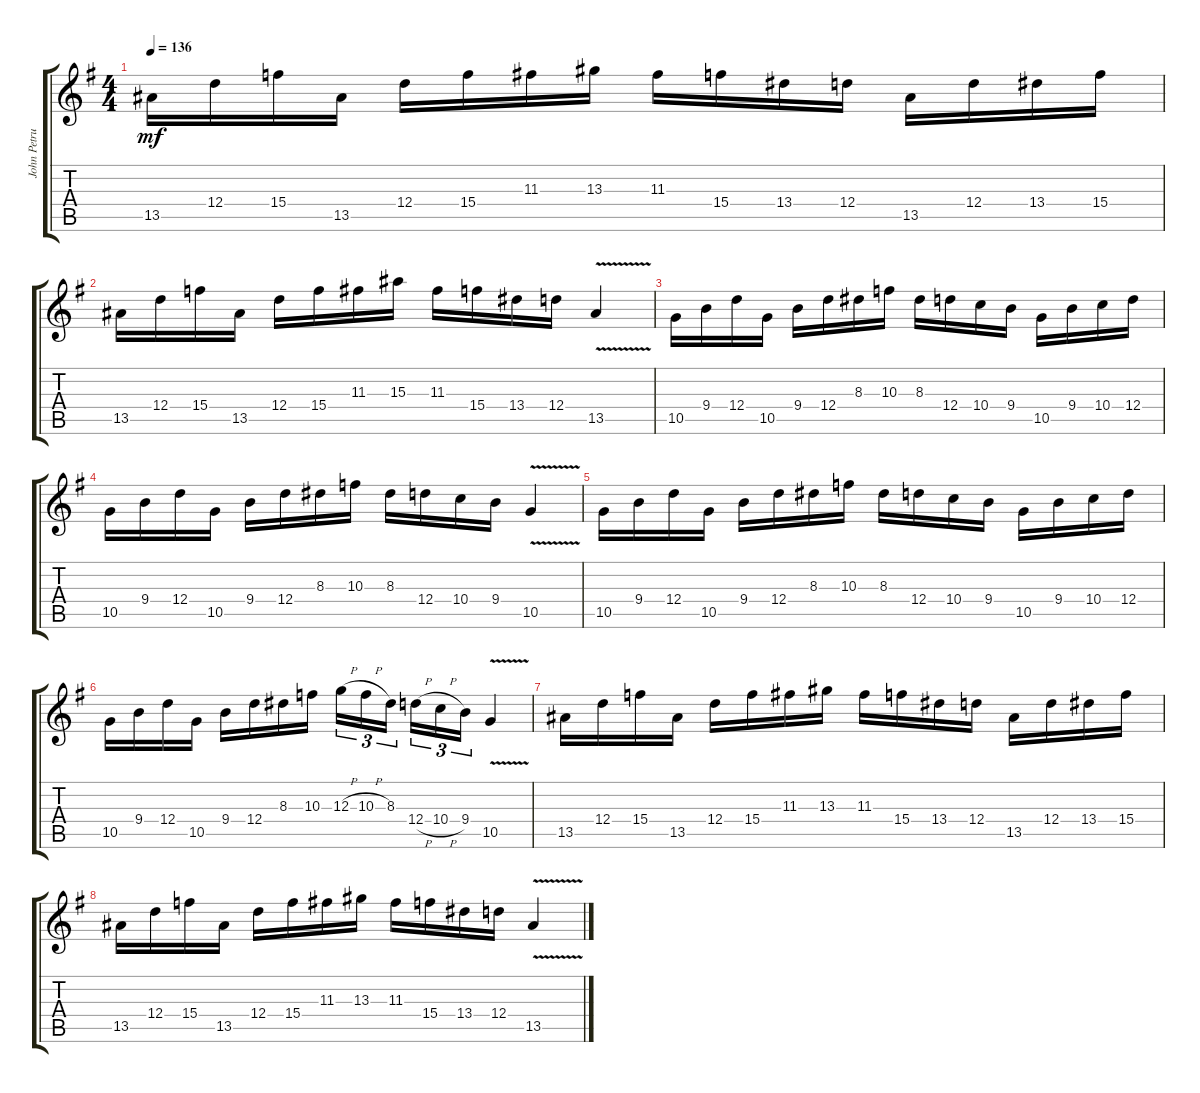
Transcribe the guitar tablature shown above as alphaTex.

\track ("John Petrucci" "John Petru") {instrument distortionguitar}
\staff {score tabs}
\tuning (E4 B3 G3 D3 A2 E2) {hide}
\ts (4 4)
\tempo 136
\clef g2
\ks g
13.5.16{dy mf} 12.4.16 15.4.16 13.5.16 12.4.16 15.4.16 11.3.16 13.3.16 11.3.16 15.4.16 13.4.16 12.4.16 13.5.16 12.4.16 13.4.16 15.4.16 |
13.5.16 12.4.16 15.4.16 13.5.16 12.4.16 15.4.16 11.3.16 15.3.16 11.3.16 15.4.16 13.4.16 12.4.16 13.5{v}.4 |
10.5.16 9.4.16 12.4.16 10.5.16 9.4.16 12.4.16 8.3.16 10.3.16 8.3.16 12.4.16 10.4.16 9.4.16 10.5.16 9.4.16 10.4.16 12.4.16 |
10.5.16 9.4.16 12.4.16 10.5.16 9.4.16 12.4.16 8.3.16 10.3.16 8.3.16 12.4.16 10.4.16 9.4.16 10.5{v}.4 |
10.5.16 9.4.16 12.4.16 10.5.16 9.4.16 12.4.16 8.3.16 10.3.16 8.3.16 12.4.16 10.4.16 9.4.16 10.5.16 9.4.16 10.4.16 12.4.16 |
10.5.16 9.4.16 12.4.16 10.5.16 9.4.16 12.4.16 8.3.16 10.3.16 12.3{h}.16{tu (3 2)} 10.3{h}.16{tu (3 2)} 8.3.16{tu (3 2) beam splitsecondary} 12.4{h}.16{tu (3 2)} 10.4{h}.16{tu (3 2)} 9.4.16{tu (3 2)} 10.5{v}.4 |
13.5.16 12.4.16 15.4.16 13.5.16 12.4.16 15.4.16 11.3.16 13.3.16 11.3.16 15.4.16 13.4.16 12.4.16 13.5.16 12.4.16 13.4.16 15.4.16 |
13.5.16 12.4.16 15.4.16 13.5.16 12.4.16 15.4.16 11.3.16 13.3.16 11.3.16 15.4.16 13.4.16 12.4.16 13.5{v}.4
